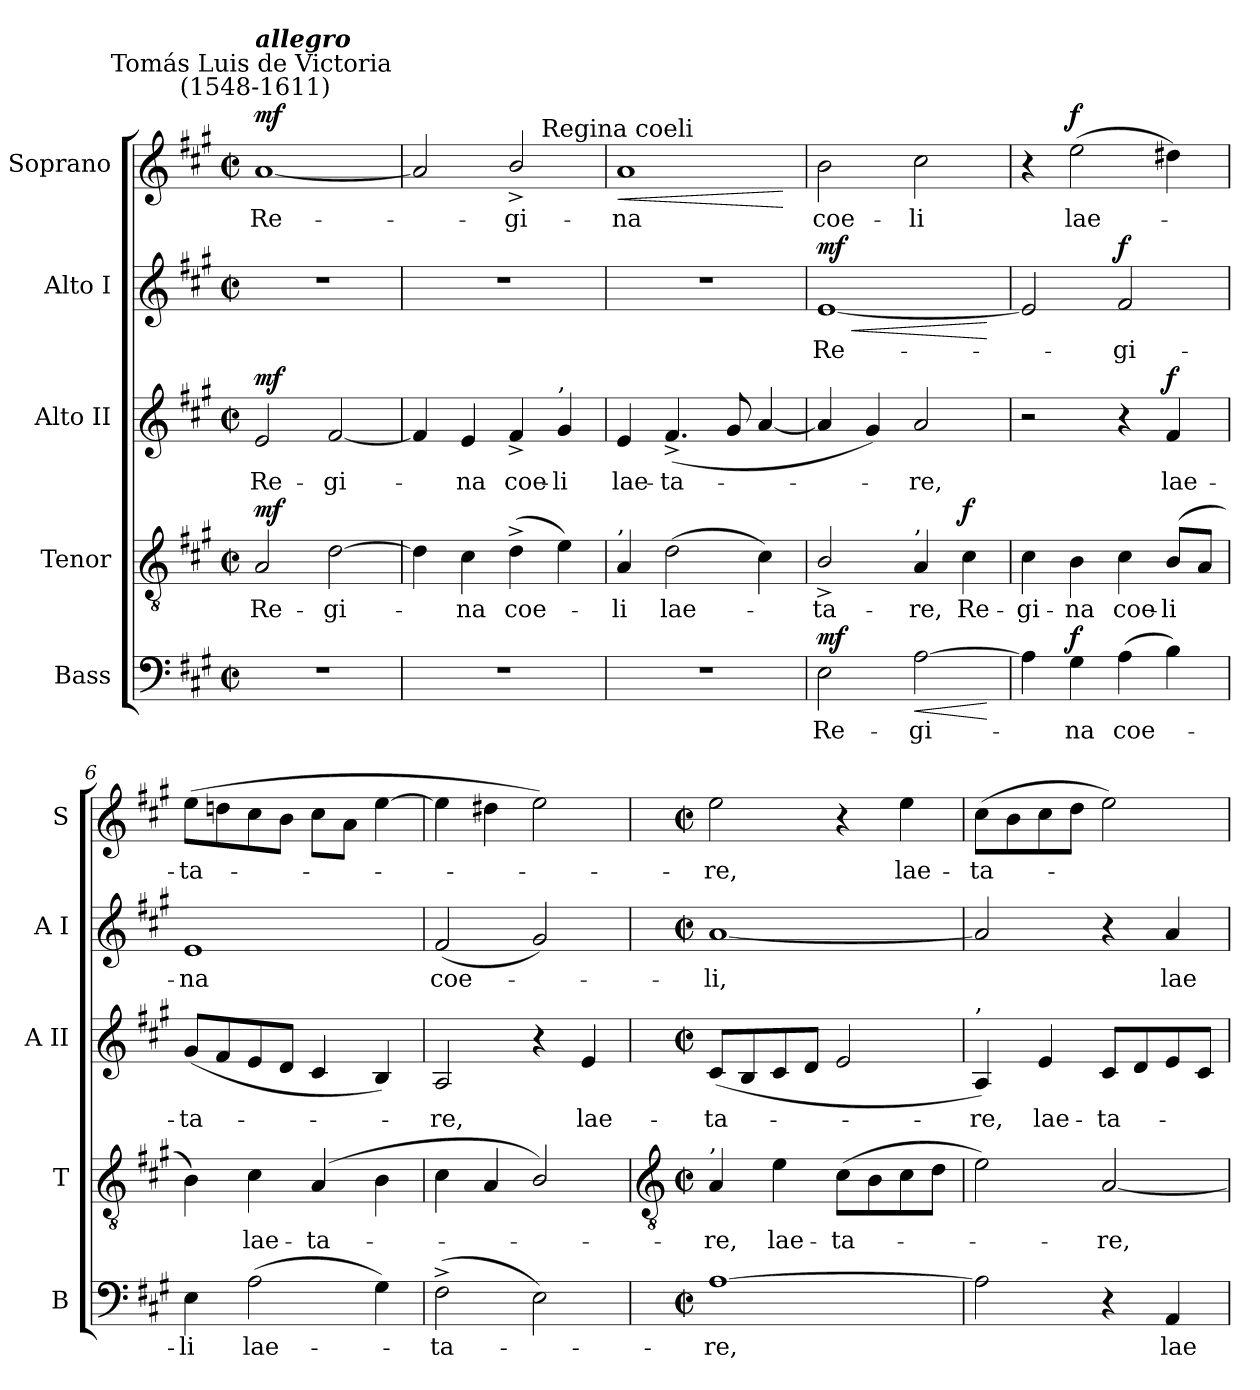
**kern	**text	**dynam	**kern	**text	**dynam	**kern	**text	**dynam	**kern	**text	**dynam	**kern	**text	**dynam
*part5	*part5	*part5	*part4	*part4	*part4	*part3	*part3	*part3	*part2	*part2	*part2	*part1	*part1	*part1
*staff5	*staff5	*staff5	*staff4	*staff4	*staff4	*staff3	*staff3	*staff3	*staff2	*staff2	*staff2	*staff1	*staff1	*staff1
*I"Bass	*	*	*I"Tenor	*	*	*I"Alto II	*	*	*I"Alto I	*	*	*I"Soprano	*	*
*I'B	*	*	*I'T	*	*	*I'A II	*	*	*I'A I	*	*	*I'S	*	*
*clefF4	*	*	*clefGv2	*	*	*clefG2	*	*	*clefG2	*	*	*clefG2	*	*
*k[f#c#g#]	*	*	*k[f#c#g#]	*	*	*k[f#c#g#]	*	*	*k[f#c#g#]	*	*	*k[f#c#g#]	*	*
*A:	*	*	*A:	*	*	*A:	*	*	*A:	*	*	*A:	*	*
*M2/2	*	*	*M2/2	*	*	*M2/2	*	*	*M2/2	*	*	*M2/2	*	*
*met(c|)	*	*	*met(c|)	*	*	*met(c|)	*	*	*met(c|)	*	*	*met(c|)	*	*
=1	=1	=1	=1	=1	=1	=1	=1	=1	=1	=1	=1	=1	=1	=1
!	!	!	!	!	!	!	!	!	!	!	!	!LO:TX:a:cj:t=Tomás Luis de Victoria \n(1548-1611)	!	!
!	!	!	!	!	!	!	!	!	!	!	!	!LO:TX:a:Bi:t=allegro	!	!
!	!	!	!	!LO:LY:b	!LO:DY:b	!	!LO:LY:b	!LO:DY:b	!	!	!	!	!LO:LY:b	!LO:DY:b
1r	.	.	2A	Re-	mf	2e	Re-	mf	1r	.	.	[1a	Re-	mf
!	!	!	!	!LO:LY:b	!	!	!LO:LY:b	!	!	!	!	!	!	!
.	.	.	[2d	-gi-	.	[2f#	-gi-	.	.	.	.	.	.	.
=2	=2	=2	=2	=2	=2	=2	=2	=2	=2	=2	=2	=2	=2	=2
1r	.	.	4d]	.	.	4f#]	.	.	1r	.	.	2a]	.	.
!	!	!	!	!LO:LY:b	!	!	!LO:LY:b	!	!	!	!	!	!	!
.	.	.	4c#	na	.	4e	na	.	.	.	.	.	.	.
!	!	!	!	!LO:LY:b	!	!	!LO:LY:b	!	!	!	!	!	!LO:LY:b	!
.	.	.	(>4d^	coe-	.	4f#^	coe-	.	.	.	.	2b^/	gi-	.
!	!	!	!	!	!	!LO:TX:a:t=,	!	!	!	!	!	!	!	!
!	!	!	!	!	!	!	!LO:LY:b	!	!	!	!	!	!	!
.	.	.	4e)	.	.	4g#	-li	.	.	.	.	.	.	.
=3	=3	=3	=3	=3	=3	=3	=3	=3	=3	=3	=3	=3	=3	=3
!	!	!	!	!	!	!	!	!	!	!	!	!LO:TX:a:cj:t=Regina coeli	!	!
!	!	!	!LO:TX:a:t=,	!	!	!	!	!	!	!	!	!	!	!
!	!	!	!	!LO:LY:b	!	!	!LO:LY:b	!	!	!	!	!	!LO:LY:b	!LO:HP:b
1r	.	.	4A	li	.	4e	lae-	.	1r	.	.	1a	-na	<
!	!	!	!	!LO:LY:b	!	!	!LO:LY:b	!	!	!	!	!	!	!
.	.	.	(>2d	lae-	.	(<4.f#^	-ta-	.	.	.	.	.	.	.
.	.	.	.	.	.	8g#	.	.	.	.	.	.	.	.
.	.	.	4c#)	.	.	[4a	.	.	.	.	.	.	.	.
.	.	.	.	.	.	.	.	.	.	.	.	.	.	[
=4	=4	=4	=4	=4	=4	=4	=4	=4	=4	=4	=4	=4	=4	=4
!	!LO:LY:b	!LO:DY:b	!	!LO:LY:b	!	!	!	!	!	!LO:LY:b	!LO:HP:b	!	!LO:LY:b	!
!	!	!	!	!	!	!	!	!	!	!	!LO:DY:n=1:b	!	!	!
2E	Re-	mf	2B^/	ta-	.	4a]	.	.	[1e	Re-	< mf	2b	coe-	.
.	.	.	.	.	.	4g#)	.	.	.	.	.	.	.	.
!	!	!	!LO:TX:a:t=,	!	!	!	!	!	!	!	!	!	!	!
!	!LO:LY:b	!LO:HP:b	!	!LO:LY:b	!	!	!LO:LY:b	!	!	!	!	!	!LO:LY:b	!
[2A	-gi-	<	4A	-re,	.	2a	re,	.	.	.	.	2cc#	-li	.
!	!	!	!	!LO:LY:b	!LO:DY:b	!	!	!	!	!	!	!	!	!
.	.	.	4c#	Re-	f	.	.	.	.	.	.	.	.	.
.	.	[	.	.	.	.	.	.	.	.	[	.	.	.
=5	=5	=5	=5	=5	=5	=5	=5	=5	=5	=5	=5	=5	=5	=5
!	!	!	!	!LO:LY:b	!	!	!	!	!	!	!	!	!	!
4A]	.	.	4c#	-gi-	.	2r	.	.	2e]	.	.	4r	.	.
!	!LO:LY:b	!LO:DY:b	!	!LO:LY:b	!	!	!	!	!	!	!	!	!LO:LY:b	!LO:DY:b
4G#	na	f	4B	-na	.	.	.	.	.	.	.	(>2ee	lae-	f
!	!LO:LY:b	!	!	!LO:LY:b	!	!	!	!	!	!LO:LY:b	!LO:DY:b	!	!	!
(>4A	coe-	.	4c#	coe-	.	4r	.	.	2f#	gi-	f	.	.	.
!	!	!	!	!LO:LY:b	!	!	!LO:LY:b	!LO:DY:b	!	!	!	!	!	!
4B)	.	.	(<8BL	-li	.	4f#	lae-	f	.	.	.	4dd#X)	.	.
.	.	.	8AJ	.	.	.	.	.	.	.	.	.	.	.
=6	=6	=6	=6	=6	=6	=6	=6	=6	=6	=6	=6	=6	=6	=6
!	!LO:LY:b	!	!	!	!	!	!LO:LY:b	!	!	!LO:LY:b	!	!	!LO:LY:b	!
4E	li	.	4B)	.	.	(<8g#L	-ta-	.	1e	-na	.	(>8eeL	ta-	.
.	.	.	.	.	.	8f#	.	.	.	.	.	8ddn	.	.
!	!LO:LY:b	!	!	!LO:LY:b	!	!	!	!	!	!	!	!	!	!
(>2A	lae-	.	4c#	lae-	.	8e	.	.	.	.	.	8cc#	.	.
.	.	.	.	.	.	8dJ	.	.	.	.	.	8bJ	.	.
!	!	!	!	!LO:LY:b	!	!	!	!	!	!	!	!	!	!
.	.	.	(<4A	-ta-	.	4c#	.	.	.	.	.	8cc#L	.	.
.	.	.	.	.	.	.	.	.	.	.	.	8aJ	.	.
4G#)	.	.	4B	.	.	4B)	.	.	.	.	.	[4ee	.	.
=7	=7	=7	=7	=7	=7	=7	=7	=7	=7	=7	=7	=7	=7	=7
!	!LO:LY:b	!	!	!	!	!	!LO:LY:b	!	!	!LO:LY:b	!	!	!	!
(>2F#^	ta-	.	4c#	.	.	2A	re,	.	(<2f#	coe-	.	4ee]	.	.
.	.	.	4A	.	.	.	.	.	.	.	.	4dd#X	.	.
2E)	.	.	2B/)	.	.	4r	.	.	2g#)	.	.	2ee)	.	.
!	!	!	!	!	!	!	!LO:LY:b	!	!	!	!	!	!	!
.	.	.	.	.	.	4e	lae-	.	.	.	.	.	.	.
!!LO:LB:g=z
=8	=8	=8	=8	=8	=8	=8	=8	=8	=8	=8	=8	=8	=8	=8
*	*	*	*clefGv2	*	*	*	*	*	*	*	*	*	*	*
*M2/2	*	*	*M2/2	*	*	*M2/2	*	*	*M2/2	*	*	*M2/2	*	*
*met(c|)	*	*	*met(c|)	*	*	*met(c|)	*	*	*met(c|)	*	*	*met(c|)	*	*
!	!	!	!LO:TX:a:t=,	!	!	!	!	!	!	!	!	!	!	!
!	!LO:LY:b	!	!	!LO:LY:b	!	!	!LO:LY:b	!	!	!LO:LY:b	!	!	!LO:LY:b	!
[1A	re,	.	4A	re,	.	(<8c#L	-ta-	.	[1a	li,	.	2ee	re,	.
.	.	.	.	.	.	8B	.	.	.	.	.	.	.	.
!	!	!	!	!LO:LY:b	!	!	!	!	!	!	!	!	!	!
.	.	.	4e	lae-	.	8c#	.	.	.	.	.	.	.	.
.	.	.	.	.	.	8dJ	.	.	.	.	.	.	.	.
!	!	!	!	!LO:LY:b	!	!	!	!	!	!	!	!	!	!
.	.	.	(>8c#L	-ta-	.	2e	.	.	.	.	.	4r	.	.
.	.	.	8B	.	.	.	.	.	.	.	.	.	.	.
!	!	!	!	!	!	!	!	!	!	!	!	!	!LO:LY:b	!
.	.	.	8c#	.	.	.	.	.	.	.	.	4ee	lae-	.
.	.	.	8dJ	.	.	.	.	.	.	.	.	.	.	.
=9	=9	=9	=9	=9	=9	=9	=9	=9	=9	=9	=9	=9	=9	=9
!	!	!	!	!	!	!LO:TX:a:t=,	!	!	!	!	!	!	!	!
!	!	!	!	!	!	!	!LO:LY:b	!	!	!	!	!	!LO:LY:b	!
2A]	.	.	2e)	.	.	4A)	re,	.	2a]	.	.	(>8cc#L	-ta-	.
.	.	.	.	.	.	.	.	.	.	.	.	8b	.	.
!	!	!	!	!	!	!	!LO:LY:b	!	!	!	!	!	!	!
.	.	.	.	.	.	4e	lae-	.	.	.	.	8cc#	.	.
.	.	.	.	.	.	.	.	.	.	.	.	8ddJ	.	.
!	!	!	!	!LO:LY:b	!	!	!LO:LY:b	!	!	!	!	!	!	!
4r	.	.	[2A	re,	.	8c#L	-ta-	.	4r	.	.	2ee)	.	.
.	.	.	.	.	.	8d	.	.	.	.	.	.	.	.
!	!LO:LY:b	!	!	!	!	!	!	!	!	!LO:LY:b	!	!	!	!
4AA	lae-	.	.	.	.	8e	.	.	4a	lae-	.	.	.	.
.	.	.	.	.	.	8c#J	.	.	.	.	.	.	.	.
=	=	=	=	=	=	=	=	=	=	=	=	=	=	=
*-	*-	*-	*-	*-	*-	*-	*-	*-	*-	*-	*-	*-	*-	*-
